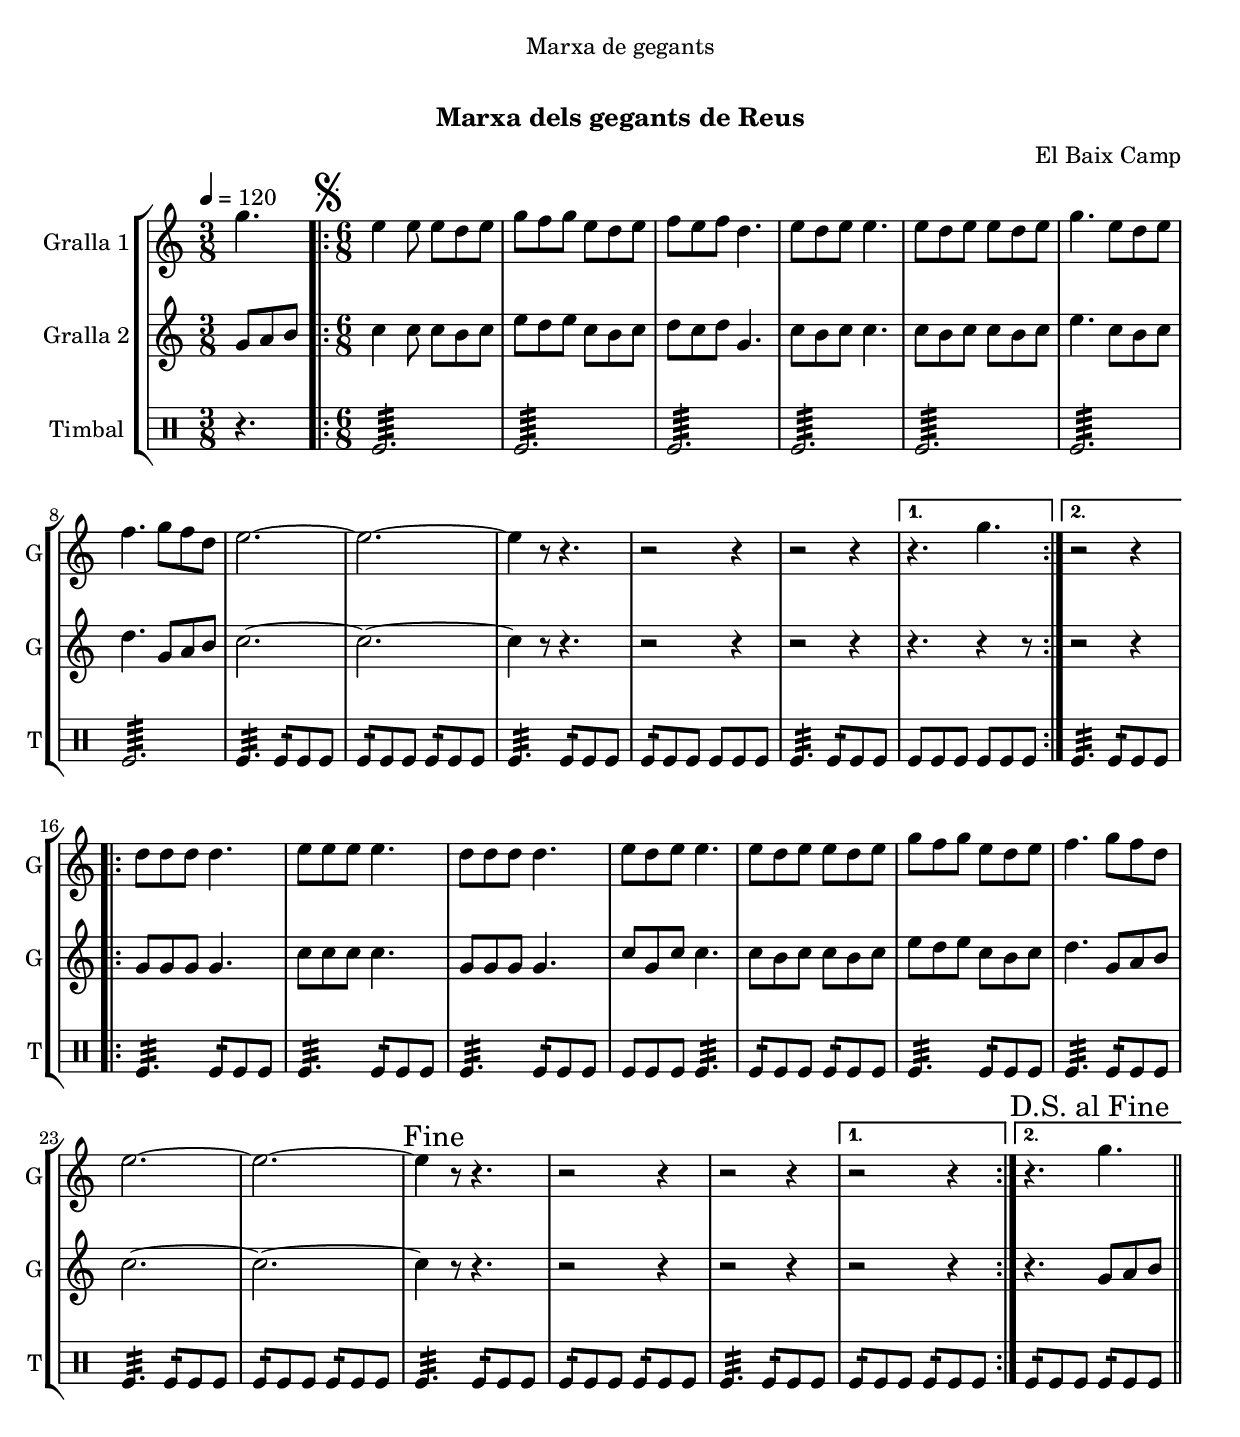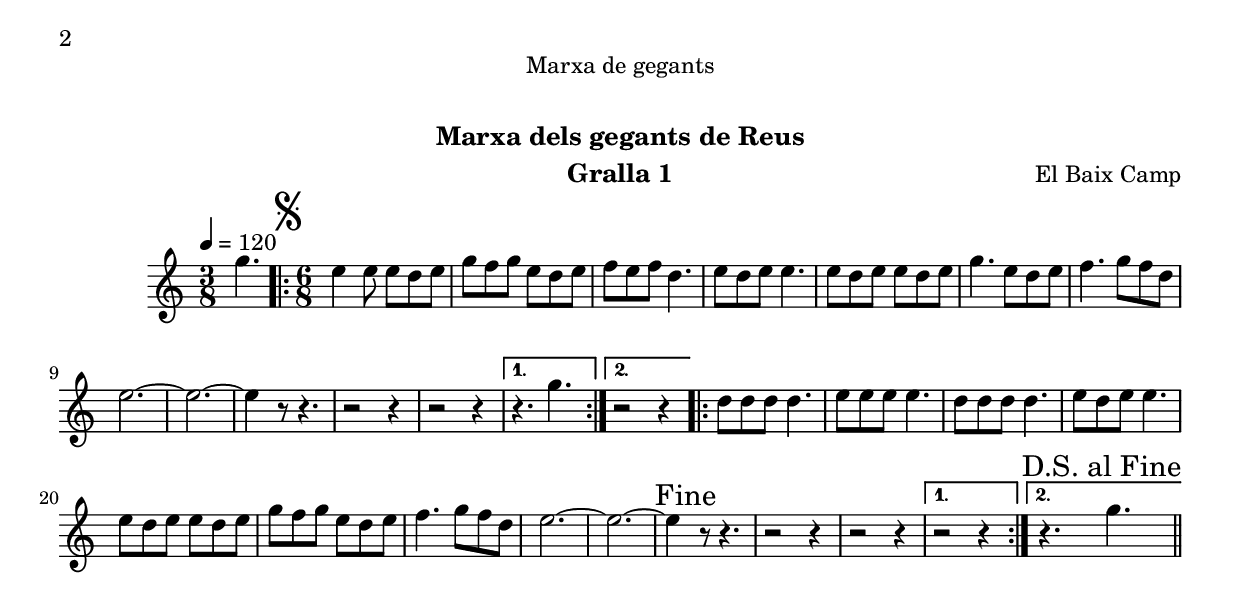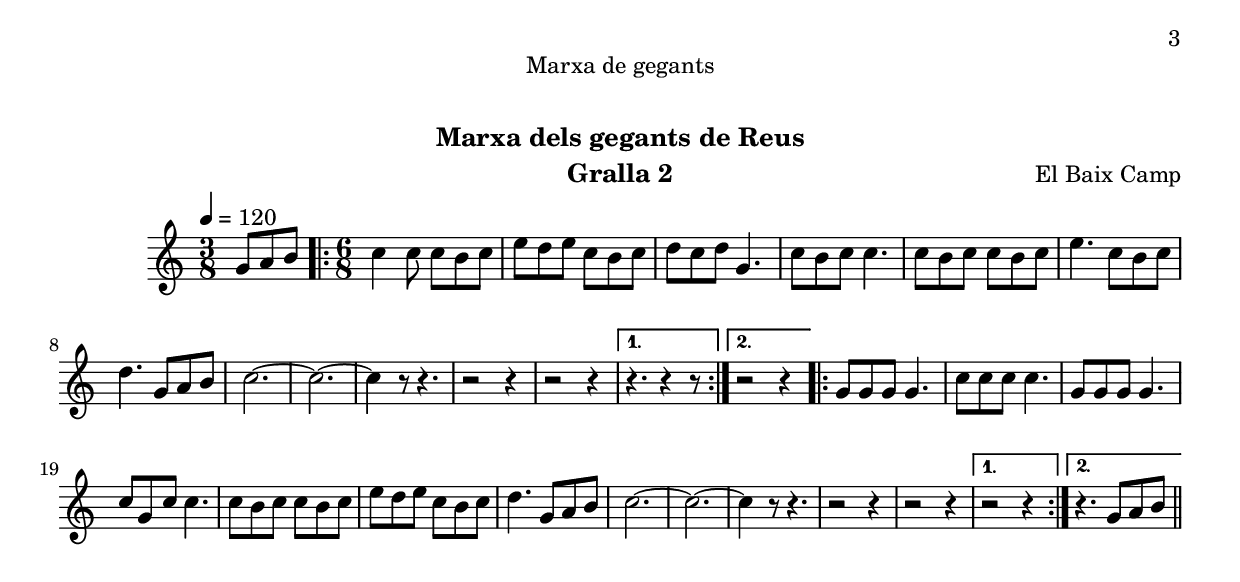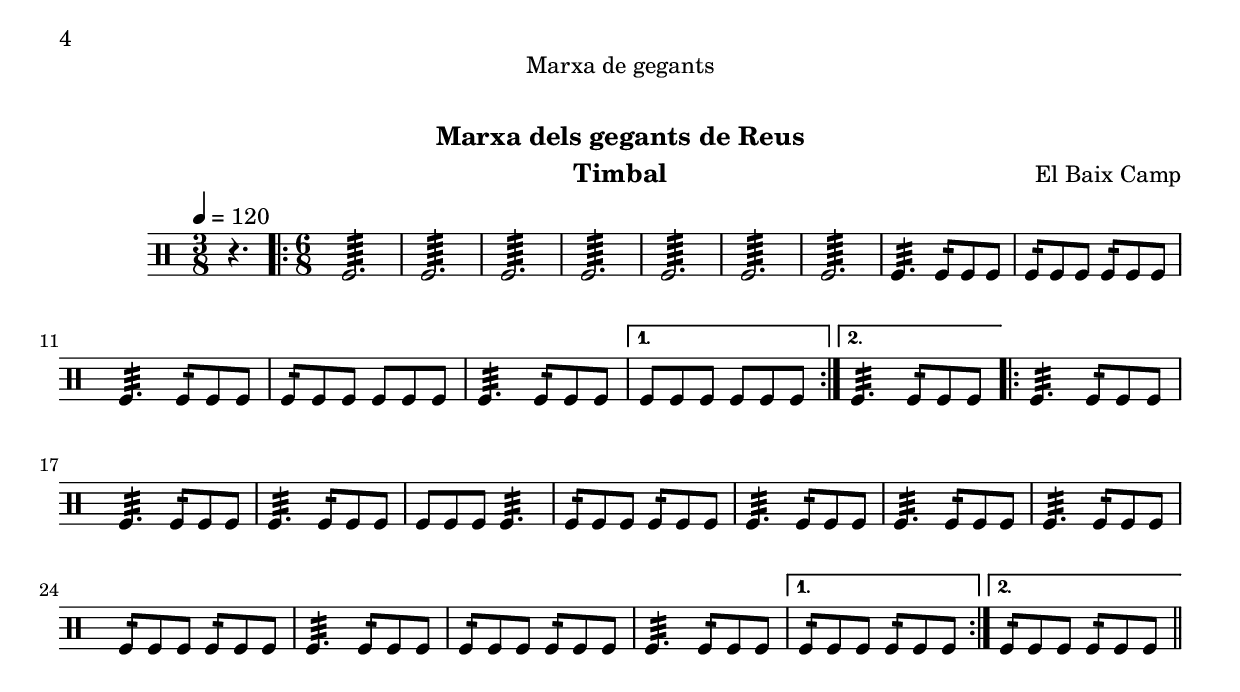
\version "2.16.0"

\header {
  dedication="Marxa de gegants"
  title="                "
  subtitle="Marxa dels gegants de Reus"
  subsubtitle=""
  poet=""
  meter=""
  piece=""
  composer="El Baix Camp"
  arranger=""
  opus=""
  instrument=""
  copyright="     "
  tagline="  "
}

liniaroAa =
\relative g''
{
  \tempo 4=120
  \clef treble
  \key c \major
  \time 3/8
  g4.  |
  \time 6/8   \repeat volta 2 { \mark \markup {\musicglyph #"scripts.segno"} e4 e8 e d e  |
  g8 f g e d e  |
  f8 e f d4.  |
  %05
  e8 d e e4.  |
  e8 d e e d e  |
  g4. e8 d e  |
  f4. g8 f d  |
  e2. ~  |
  %10
  e2. ~  |
  e4 r8 r4.  |
  r2 r4  |
  r2 r4 }
  \alternative { { r4. g }
  %15
  { r2 r4 } }
  \repeat volta 2 { d8 d d d4.  |
  e8 e e e4.  |
  d8 d d d4.  |
  e8 d e e4.  |
  %20
  e8 d e e d e  |
  g8 f g e d e  |
  f4. g8 f d  |
  e2. ~  |
  e2. ~  |
  %25
  \mark "Fine" e4 r8 r4.  |
  r2 r4  |
  r2 r4 }
  \alternative { { r2 r4 }
  { \mark "D.S. al Fine" r4. g } } \bar "||"
}

liniaroAb =
\relative g'
{
  \tempo 4=120
  \clef treble
  \key c \major
  \time 3/8
  g8 a b  |
  \time 6/8   \repeat volta 2 { c4 c8 c b c  |
  e8 d e c b c  |
  d8 c d g,4.  |
  %05
  c8 b c c4.  |
  c8 b c c b c  |
  e4. c8 b c  |
  d4. g,8 a b  |
  c2. ~  |
  %10
  c2. ~  |
  c4 r8 r4.  |
  r2 r4  |
  r2 r4 }
  \alternative { { r4. r4 r8 } % kompletite
  %15
  { r2 r4 } }
  \repeat volta 2 { g8 g g g4.  |
  c8 c c c4.  |
  g8 g g g4.  |
  c8 g c c4.  |
  %20
  c8 b c c b c  |
  e8 d e c b c  |
  d4. g,8 a b  |
  c2. ~  |
  c2. ~  |
  %25
  c4 r8 r4.  |
  r2 r4  |
  r2 r4 }
  \alternative { { r2 r4 }
  { r4. g8 a b } } \bar "||"
}

liniaroAc =
\drummode
{
  \tempo 4=120
  \time 3/8
  r4.  |
  \time 6/8   \repeat volta 2 { tomfl2.:64  |
  tomfl2.:64  |
  tomfl2.:64  |
  %05
  tomfl2.:64  |
  tomfl2.:64  |
  tomfl2.:64  |
  tomfl2.:64  |
  tomfl4.:32 tomfl8:16 tomfl tomfl  |
  %10
  tomfl8:16 tomfl tomfl tomfl:16 tomfl tomfl  |
  tomfl4.:32 tomfl8:16 tomfl tomfl  |
  tomfl8:16 tomfl tomfl tomfl tomfl tomfl  |
  tomfl4.:32 tomfl8:16 tomfl tomfl }
  \alternative { { tomfl8 tomfl tomfl tomfl tomfl tomfl }
  %15
  { tomfl4.:32 tomfl8:16 tomfl tomfl } }
  \repeat volta 2 { tomfl4.:32 tomfl8:16 tomfl tomfl  |
  tomfl4.:32 tomfl8:16 tomfl tomfl  |
  tomfl4.:32 tomfl8:16 tomfl tomfl  |
  tomfl8 tomfl tomfl tomfl4.:32  |
  %20
  tomfl8:16 tomfl tomfl tomfl:16 tomfl tomfl  |
  tomfl4.:32 tomfl8:16 tomfl tomfl  |
  tomfl4.:32 tomfl8:16 tomfl tomfl  |
  tomfl4.:32 tomfl8:16 tomfl tomfl  |
  tomfl8:16 tomfl tomfl tomfl:16 tomfl tomfl  |
  %25
  tomfl4.:32 tomfl8:16 tomfl tomfl  |
  tomfl8:16 tomfl tomfl tomfl:16 tomfl tomfl  |
  tomfl4.:32 tomfl8:16 tomfl tomfl }
  \alternative { { tomfl8:16 tomfl tomfl tomfl:16 tomfl tomfl }
  { tomfl8:16 tomfl tomfl tomfl:16 tomfl tomfl } } \bar "||"
}

\bookpart {
  \score {
    \new StaffGroup {
      \override Score.RehearsalMark #'self-alignment-X = #LEFT
      <<
        \new Staff \with {instrumentName = #"Gralla 1" shortInstrumentName = #"G"} \liniaroAa
        \new Staff \with {instrumentName = #"Gralla 2" shortInstrumentName = #"G"} \liniaroAb
        \new DrumStaff \with {instrumentName = #"Timbal" shortInstrumentName = #"T"} \liniaroAc
      >>
    }
    \layout {}
  }\score { \unfoldRepeats
    \new StaffGroup {
      \override Score.RehearsalMark #'self-alignment-X = #LEFT
      <<
        \new Staff \with {instrumentName = #"Gralla 1" shortInstrumentName = #"G"} \liniaroAa
        \new Staff \with {instrumentName = #"Gralla 2" shortInstrumentName = #"G"} \liniaroAb
        \new DrumStaff \with {instrumentName = #"Timbal" shortInstrumentName = #"T"} \liniaroAc
      >>
    }
    \midi {}
  }
}

\bookpart {
  \header {instrument="Gralla 1"}
  \score {
    \new StaffGroup {
      \override Score.RehearsalMark #'self-alignment-X = #LEFT
      <<
        \new Staff \liniaroAa
      >>
    }
    \layout {}
  }\score { \unfoldRepeats
    \new StaffGroup {
      \override Score.RehearsalMark #'self-alignment-X = #LEFT
      <<
        \new Staff \liniaroAa
      >>
    }
    \midi {}
  }
}

\bookpart {
  \header {instrument="Gralla 2"}
  \score {
    \new StaffGroup {
      \override Score.RehearsalMark #'self-alignment-X = #LEFT
      <<
        \new Staff \liniaroAb
      >>
    }
    \layout {}
  }\score { \unfoldRepeats
    \new StaffGroup {
      \override Score.RehearsalMark #'self-alignment-X = #LEFT
      <<
        \new Staff \liniaroAb
      >>
    }
    \midi {}
  }
}

\bookpart {
  \header {instrument="Timbal"}
  \score {
    \new StaffGroup {
      \override Score.RehearsalMark #'self-alignment-X = #LEFT
      <<
        \new DrumStaff \liniaroAc
      >>
    }
    \layout {}
  }\score { \unfoldRepeats
    \new StaffGroup {
      \override Score.RehearsalMark #'self-alignment-X = #LEFT
      <<
        \new DrumStaff \liniaroAc
      >>
    }
    \midi {}
  }
}

